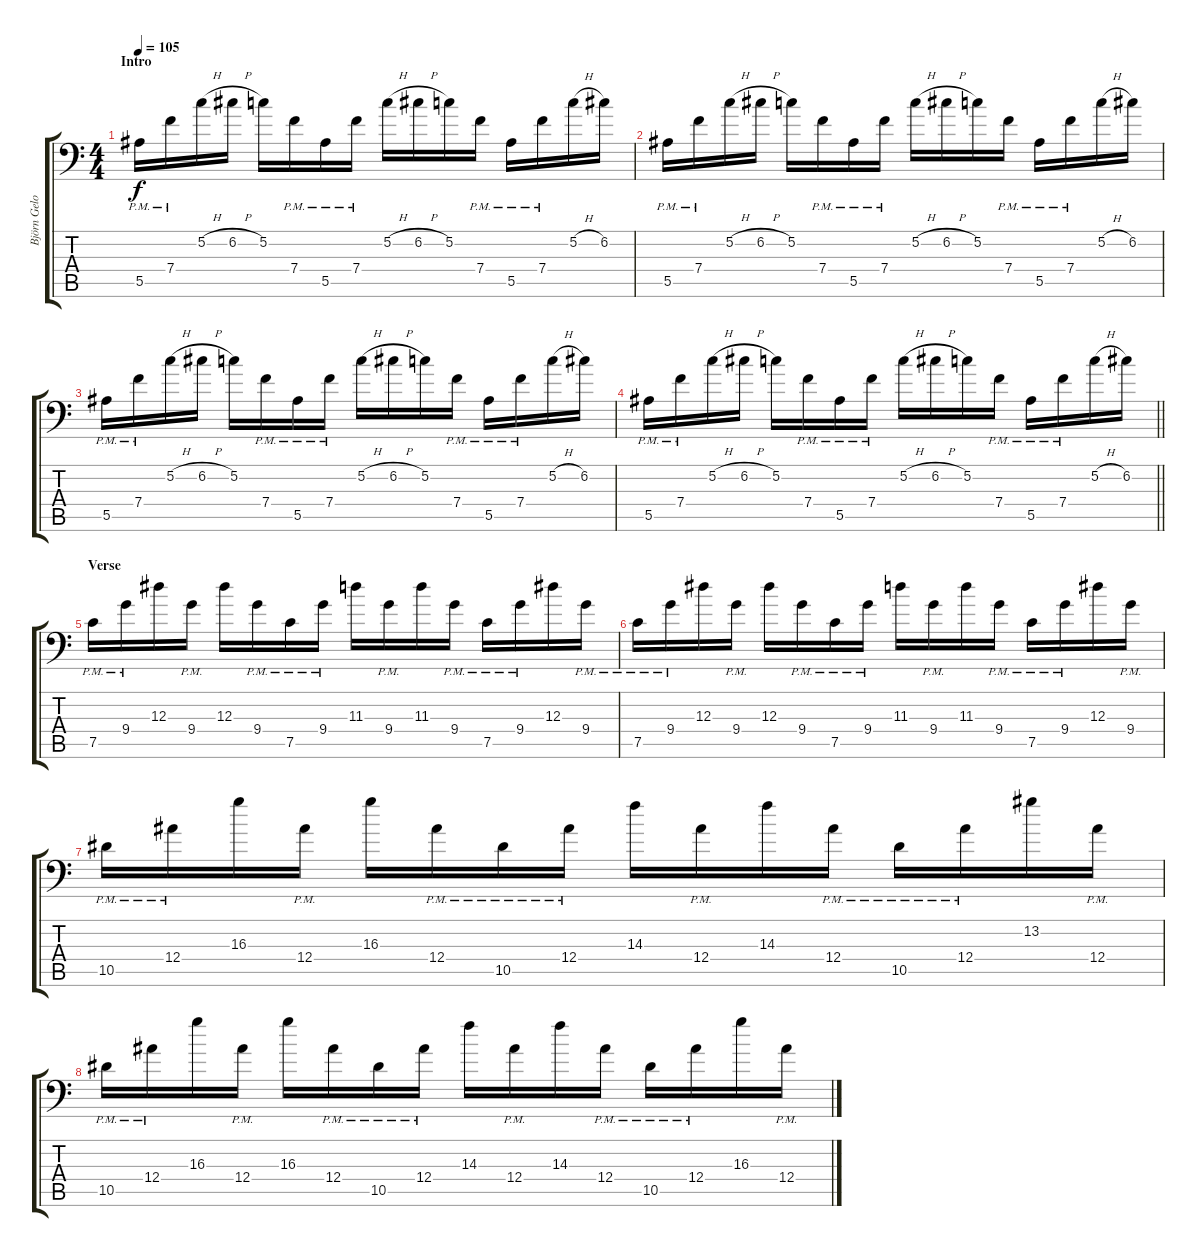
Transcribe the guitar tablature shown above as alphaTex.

\track ("Björn Gelotte" "Björn Gelo") {instrument distortionguitar}
\staff {score tabs}
\tuning (C4 G3 Eb3 Bb2 F2 Bb1) {hide}
\ts (4 4)
\section ("" "Intro")
\tempo 105
\clef f4
\ks c
5.5{pm}.16{dy f instrument distortionguitar} 7.4{pm}.16 5.2{h}.16 6.2{h}.16 5.2.16 7.4{pm}.16 5.5{pm}.16 7.4{pm}.16 5.2{h}.16 6.2{h}.16 5.2.16 7.4{pm}.16 5.5{pm}.16 7.4{pm}.16 5.2{h}.16 6.2.16 |
5.5{pm}.16 7.4{pm}.16 5.2{h}.16 6.2{h}.16 5.2.16 7.4{pm}.16 5.5{pm}.16 7.4{pm}.16 5.2{h}.16 6.2{h}.16 5.2.16 7.4{pm}.16 5.5{pm}.16 7.4{pm}.16 5.2{h}.16 6.2.16 |
5.5{pm}.16 7.4{pm}.16 5.2{h}.16 6.2{h}.16 5.2.16 7.4{pm}.16 5.5{pm}.16 7.4{pm}.16 5.2{h}.16 6.2{h}.16 5.2.16 7.4{pm}.16 5.5{pm}.16 7.4{pm}.16 5.2{h}.16 6.2.16 |
\barLineRight lightlight
5.5{pm}.16 7.4{pm}.16 5.2{h}.16 6.2{h}.16 5.2.16 7.4{pm}.16 5.5{pm}.16 7.4{pm}.16 5.2{h}.16 6.2{h}.16 5.2.16 7.4{pm}.16 5.5{pm}.16 7.4{pm}.16 5.2{h}.16 6.2.16 |
\section ("" "Verse")
7.5{pm}.16 9.4{pm}.16 12.3.16 9.4{pm}.16 12.3.16 9.4{pm}.16 7.5{pm}.16 9.4{pm}.16 11.3.16 9.4{pm}.16 11.3.16 9.4{pm}.16 7.5{pm}.16 9.4{pm}.16 12.3.16 9.4{pm}.16 |
7.5{pm}.16 9.4{pm}.16 12.3.16 9.4{pm}.16 12.3.16 9.4{pm}.16 7.5{pm}.16 9.4{pm}.16 11.3.16 9.4{pm}.16 11.3.16 9.4{pm}.16 7.5{pm}.16 9.4{pm}.16 12.3.16 9.4{pm}.16 |
10.5{pm}.16 12.4{pm}.16 16.3.16 12.4{pm}.16 16.3.16 12.4{pm}.16 10.5{pm}.16 12.4{pm}.16 14.3.16 12.4{pm}.16 14.3.16 12.4{pm}.16 10.5{pm}.16 12.4{pm}.16 13.2.16 12.4{pm}.16 |
10.5{pm}.16 12.4{pm}.16 16.3.16 12.4{pm}.16 16.3.16 12.4{pm}.16 10.5{pm}.16 12.4{pm}.16 14.3.16 12.4{pm}.16 14.3.16 12.4{pm}.16 10.5{pm}.16 12.4{pm}.16 16.3.16 12.4{pm}.16
